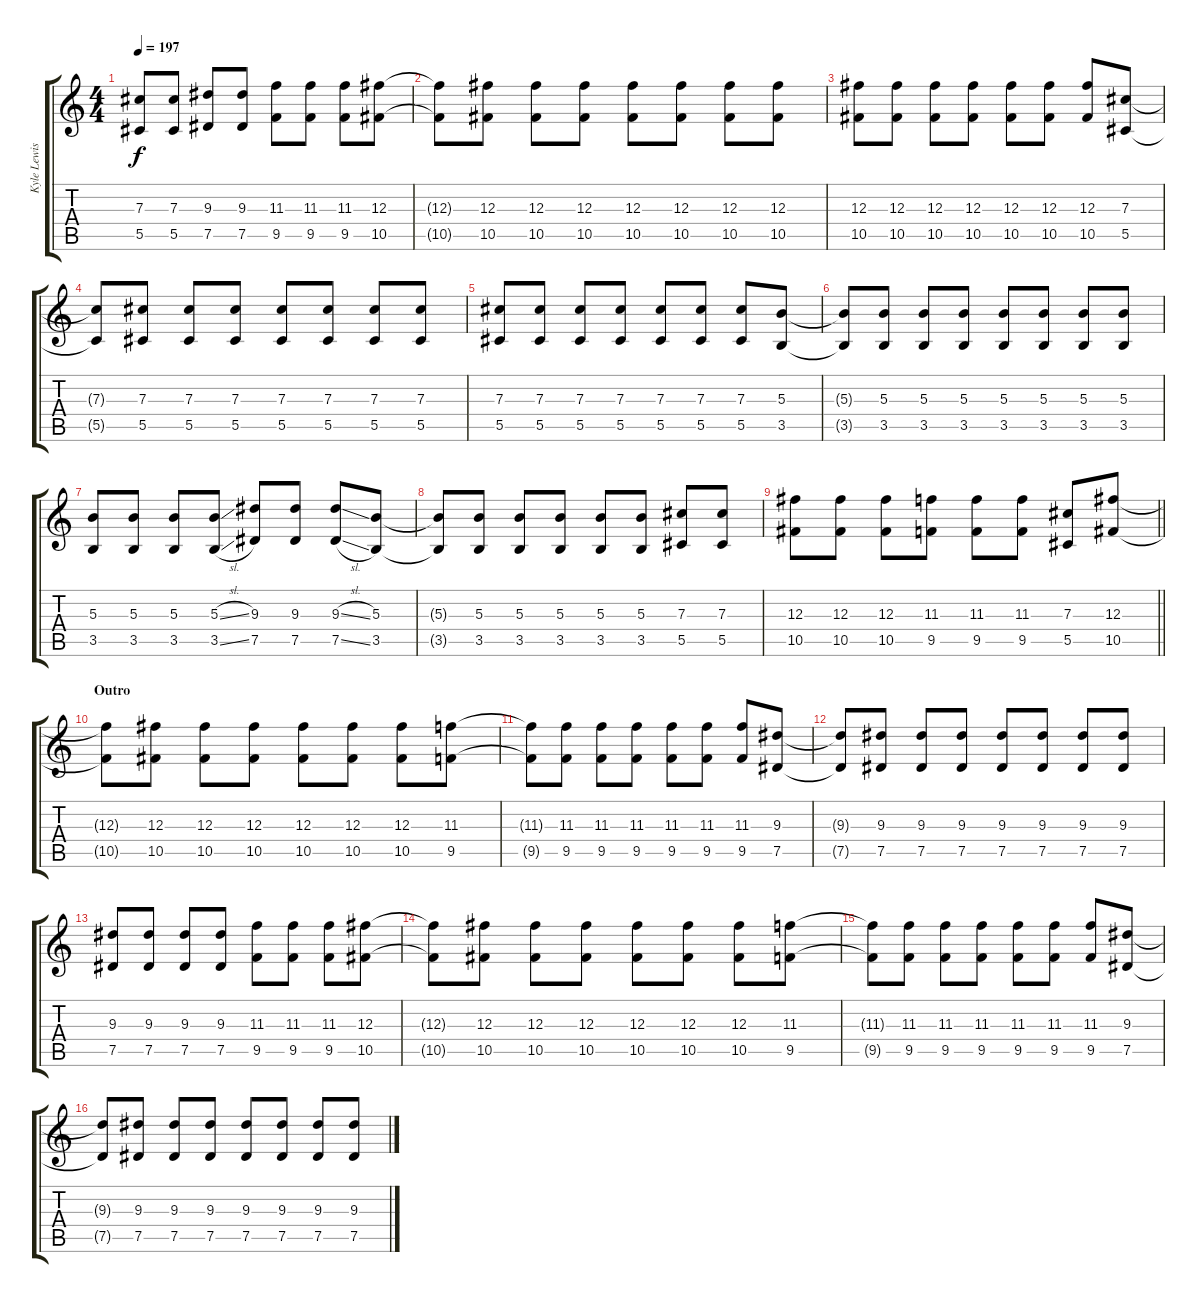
\track ("Kyle Lewis - Lead Guitar" "Kyle Lewis") {instrument distortionguitar}
\staff {score tabs}
\tuning (Eb4 Bb3 Gb3 Db3 Ab2 Eb2) {hide}
\ts (4 4)
\tempo 197
\clef g2
\ks c
(7.3 5.5).8{dy f} (7.3 5.5).8 (9.3 7.5).8 (9.3 7.5).8 (11.3 9.5).8 (11.3 9.5).8 (11.3 9.5).8 (12.3 10.5).8 |
(12.3{t} 10.5{t}).8 (12.3 10.5).8 (12.3 10.5).8 (12.3 10.5).8 (12.3 10.5).8 (12.3 10.5).8 (12.3 10.5).8 (12.3 10.5).8 |
(12.3 10.5).8 (12.3 10.5).8 (12.3 10.5).8 (12.3 10.5).8 (12.3 10.5).8 (12.3 10.5).8 (12.3 10.5).8 (7.3 5.5).8 |
(7.3{t} 5.5{t}).8 (7.3 5.5).8 (7.3 5.5).8 (7.3 5.5).8 (7.3 5.5).8 (7.3 5.5).8 (7.3 5.5).8 (7.3 5.5).8 |
(7.3 5.5).8 (7.3 5.5).8 (7.3 5.5).8 (7.3 5.5).8 (7.3 5.5).8 (7.3 5.5).8 (7.3 5.5).8 (5.3 3.5).8 |
(5.3{t} 3.5{t}).8 (5.3 3.5).8 (5.3 3.5).8 (5.3 3.5).8 (5.3 3.5).8 (5.3 3.5).8 (5.3 3.5).8 (5.3 3.5).8 |
(5.3 3.5).8 (5.3 3.5).8 (5.3 3.5).8 (5.3{sl} 3.5{sl}).8 (9.3 7.5).8 (9.3 7.5).8 (9.3{sl} 7.5{sl}).8 (5.3 3.5).8 |
(5.3{t} 3.5{t}).8 (5.3 3.5).8 (5.3 3.5).8 (5.3 3.5).8 (5.3 3.5).8 (5.3 3.5).8 (7.3 5.5).8 (7.3 5.5).8 |
\barLineRight lightlight
(12.3 10.5).8 (12.3 10.5).8 (12.3 10.5).8 (11.3 9.5).8 (11.3 9.5).8 (11.3 9.5).8 (7.3 5.5).8 (12.3 10.5).8 |
\section ("" "Outro")
(12.3{t} 10.5{t}).8 (12.3 10.5).8 (12.3 10.5).8 (12.3 10.5).8 (12.3 10.5).8 (12.3 10.5).8 (12.3 10.5).8 (11.3 9.5).8 |
(11.3{t} 9.5{t}).8 (11.3 9.5).8 (11.3 9.5).8 (11.3 9.5).8 (11.3 9.5).8 (11.3 9.5).8 (11.3 9.5).8 (9.3 7.5).8 |
(9.3{t} 7.5{t}).8 (9.3 7.5).8 (9.3 7.5).8 (9.3 7.5).8 (9.3 7.5).8 (9.3 7.5).8 (9.3 7.5).8 (9.3 7.5).8 |
(9.3 7.5).8 (9.3 7.5).8 (9.3 7.5).8 (9.3 7.5).8 (11.3 9.5).8 (11.3 9.5).8 (11.3 9.5).8 (12.3 10.5).8 |
(12.3{t} 10.5{t}).8 (12.3 10.5).8 (12.3 10.5).8 (12.3 10.5).8 (12.3 10.5).8 (12.3 10.5).8 (12.3 10.5).8 (11.3 9.5).8 |
(11.3{t} 9.5{t}).8 (11.3 9.5).8 (11.3 9.5).8 (11.3 9.5).8 (11.3 9.5).8 (11.3 9.5).8 (11.3 9.5).8 (9.3 7.5).8 |
(9.3{t} 7.5{t}).8 (9.3 7.5).8 (9.3 7.5).8 (9.3 7.5).8 (9.3 7.5).8 (9.3 7.5).8 (9.3 7.5).8 (9.3 7.5).8
